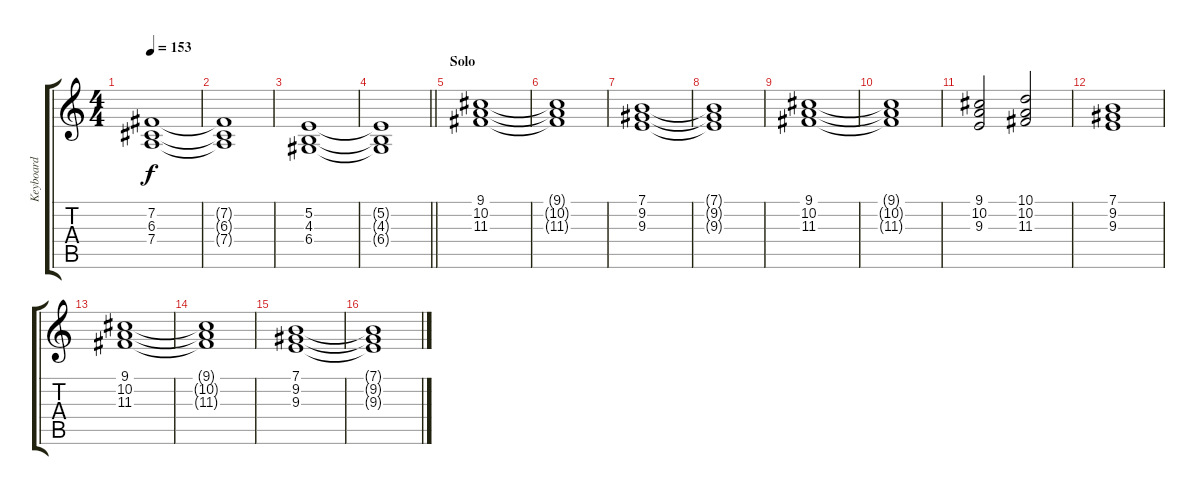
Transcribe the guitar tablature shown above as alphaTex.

\track ("Keyboard" "Keyboard") {instrument stringensemble1}
\staff {score tabs}
\tuning (E4 B3 G3 D3 A2 E2) {hide}
\ts (4 4)
\tempo 153
\clef g2
\ks c
(7.2 6.3 7.4).1{dy f} |
(7.2{t} 6.3{t} 7.4{t}).1 |
(5.2 4.3 6.4).1 |
\barLineRight lightlight
(5.2{t} 4.3{t} 6.4{t}).1 |
\section ("" "Solo")
(9.1 10.2 11.3).1 |
(9.1{t} 10.2{t} 11.3{t}).1 |
(7.1 9.2 9.3).1 |
(7.1{t} 9.2{t} 9.3{t}).1 |
(9.1 10.2 11.3).1 |
(9.1{t} 10.2{t} 11.3{t}).1 |
(9.1 10.2 9.3).2 (10.1 10.2 11.3).2 |
(7.1 9.2 9.3).1 |
(9.1 10.2 11.3).1 |
(9.1{t} 10.2{t} 11.3{t}).1 |
(7.1 9.2 9.3).1 |
(7.1{t} 9.2{t} 9.3{t}).1
